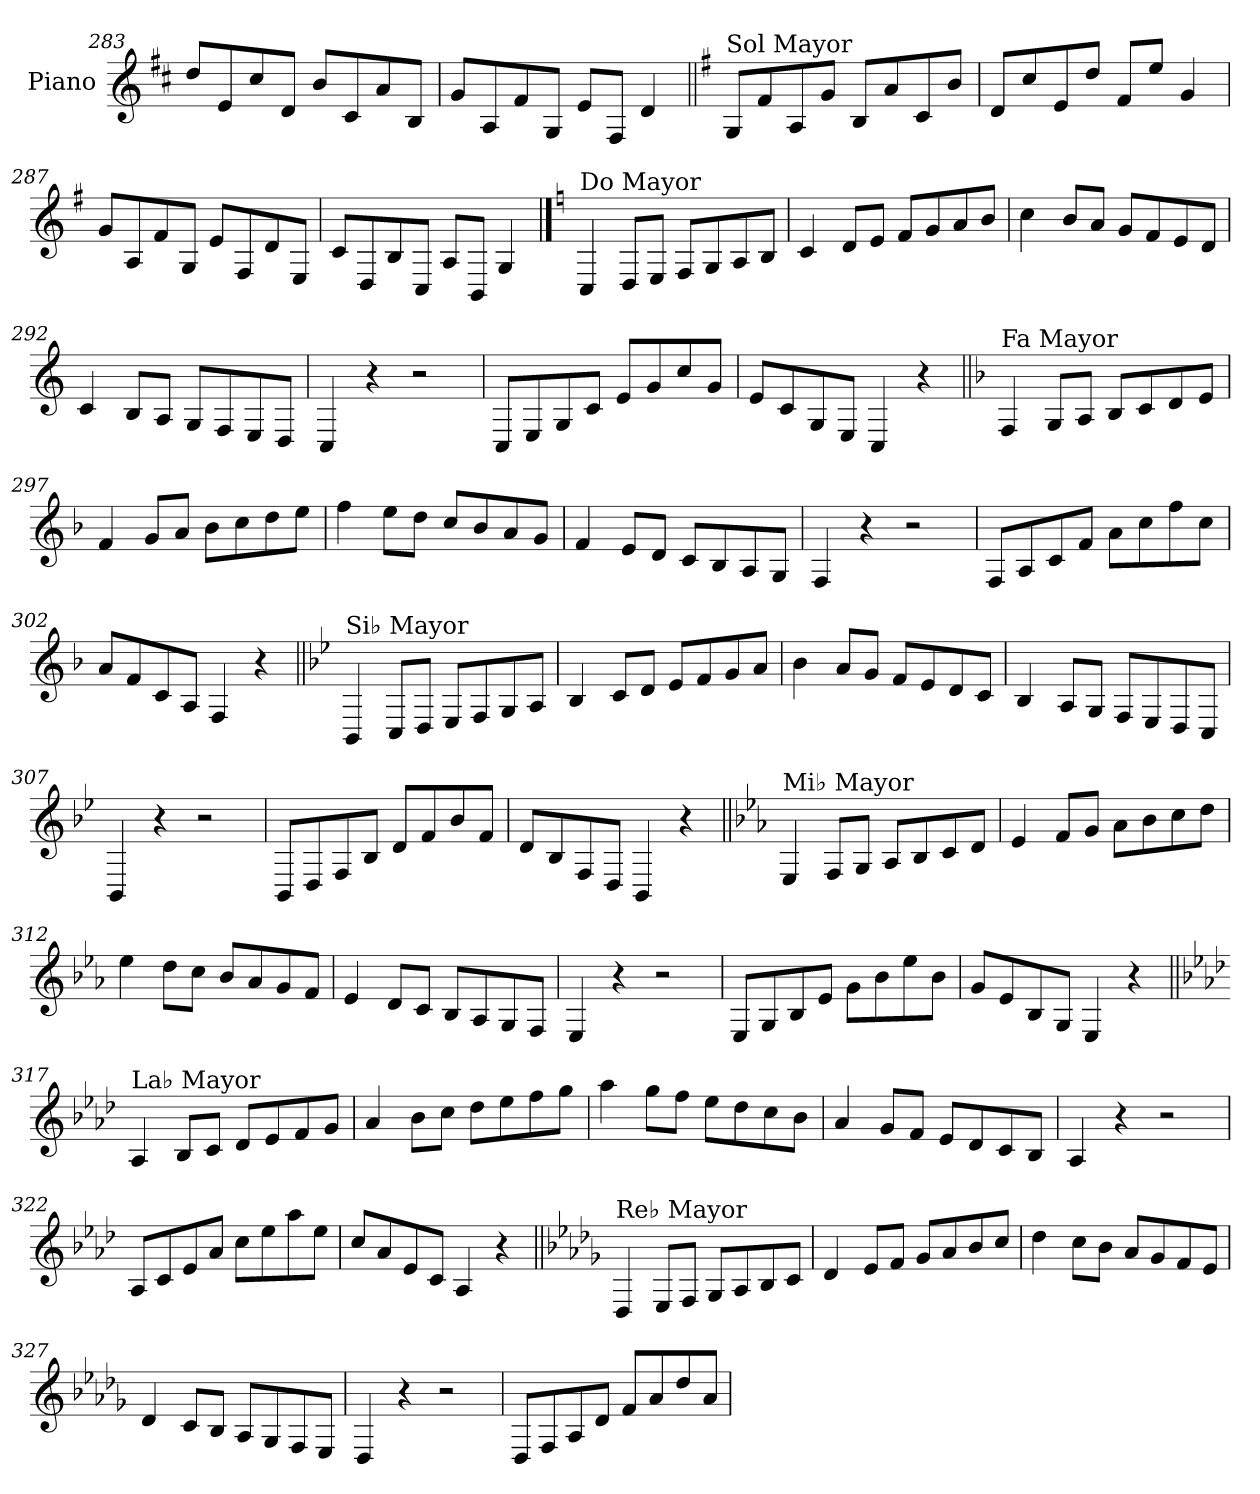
**kern
*part1
*staff1
*I"Piano
*I'Pno.
*clefG2
*k[f#c#]
=283
8dd/L
8e/
8cc#/
8d/J
8b/L
8c#/
8a/
8B/J
=284
8g/L
8A/
8f#/
8G/J
8e/L
8F#/J
4d/
!!LO:LB:g=z
=285||
*k[f#]
!LO:TX:a:t=Sol Mayor
8G/L
8f#/
8A/
8g/J
8B/L
8a/
8c/
8b/J
=286
8d/L
8cc/
8e/
8dd/J
8f#/L
8ee/J
4g/
=287
8g/L
8A/
8f#/
8G/J
8e/L
8F#/
8d/
8E/J
=288
8c/L
8D/
8B/
8C/J
8A/L
8BB/J
4G/
!!LO:PB:g=z
==289
*k[]
!LO:TX:a:t=Do Mayor
4C/
8D/L
8E/J
8F/L
8G/
8A/
8B/J
=290
4c/
8d/L
8e/J
8f/L
8g/
8a/
8b/J
=291
4cc\
8b/L
8a/J
8g/L
8f/
8e/
8d/J
=292
4c/
8B/L
8A/J
8G/L
8F/
8E/
8D/J
=293
4C/
4r
2r
=294
8C/L
8E/
8G/
8c/J
8e/L
8g/
8cc/
8g/J
=295
8e/L
8c/
8G/
8E/J
4C/
4r
!!LO:LB:g=z
=296||
*k[b-]
!LO:TX:a:t=Fa Mayor
4F/
8G/L
8A/J
8B-/L
8c/
8d/
8e/J
=297
4f/
8g/L
8a/J
8b-\L
8cc\
8dd\
8ee\J
=298
4ff\
8ee\L
8dd\J
8cc/L
8b-/
8a/
8g/J
=299
4f/
8e/L
8d/J
8c/L
8B-/
8A/
8G/J
=300
4F/
4r
2r
=301
8F/L
8A/
8c/
8f/J
8a\L
8cc\
8ff\
8cc\J
=302
8a/L
8f/
8c/
8A/J
4F/
4r
!!LO:LB:g=z
=303||
*k[b-e-]
!LO:TX:a:t=Si♭ Mayor
4BB-/
8C/L
8D/J
8E-/L
8F/
8G/
8A/J
=304
4B-/
8c/L
8d/J
8e-/L
8f/
8g/
8a/J
=305
4b-\
8a/L
8g/J
8f/L
8e-/
8d/
8c/J
=306
4B-/
8A/L
8G/J
8F/L
8E-/
8D/
8C/J
=307
4BB-/
4r
2r
=308
8BB-/L
8D/
8F/
8B-/J
8d/L
8f/
8b-/
8f/J
=309
8d/L
8B-/
8F/
8D/J
4BB-/
4r
!!LO:LB:g=z
=310||
*k[b-e-a-]
!LO:TX:a:t=Mi♭ Mayor
4E-/
8F/L
8G/J
8A-/L
8B-/
8c/
8d/J
=311
4e-/
8f/L
8g/J
8a-\L
8b-\
8cc\
8dd\J
=312
4ee-\
8dd\L
8cc\J
8b-/L
8a-/
8g/
8f/J
=313
4e-/
8d/L
8c/J
8B-/L
8A-/
8G/
8F/J
=314
4E-/
4r
2r
=315
8E-/L
8G/
8B-/
8e-/J
8g\L
8b-\
8ee-\
8b-\J
=316
8g/L
8e-/
8B-/
8G/J
4E-/
4r
!!LO:LB:g=z
=317||
*k[b-e-a-d-]
!LO:TX:a:t=La♭ Mayor
4A-/
8B-/L
8c/J
8d-/L
8e-/
8f/
8g/J
=318
4a-/
8b-\L
8cc\J
8dd-\L
8ee-\
8ff\
8gg\J
=319
4aa-\
8gg\L
8ff\J
8ee-\L
8dd-\
8cc\
8b-\J
=320
4a-/
8g/L
8f/J
8e-/L
8d-/
8c/
8B-/J
=321
4A-/
4r
2r
=322
8A-/L
8c/
8e-/
8a-/J
8cc\L
8ee-\
8aa-\
8ee-\J
=323
8cc/L
8a-/
8e-/
8c/J
4A-/
4r
!!LO:LB:g=z
=324||
*k[b-e-a-d-g-]
!LO:TX:a:t=Re♭ Mayor
4D-/
8E-/L
8F/J
8G-/L
8A-/
8B-/
8c/J
=325
4d-/
8e-/L
8f/J
8g-/L
8a-/
8b-/
8cc/J
=326
4dd-\
8cc\L
8b-\J
8a-/L
8g-/
8f/
8e-/J
=327
4d-/
8c/L
8B-/J
8A-/L
8G-/
8F/
8E-/J
=328
4D-/
4r
2r
=329
8D-/L
8F/
8A-/
8d-/J
8f/L
8a-/
8dd-/
8a-/J
=
*-
